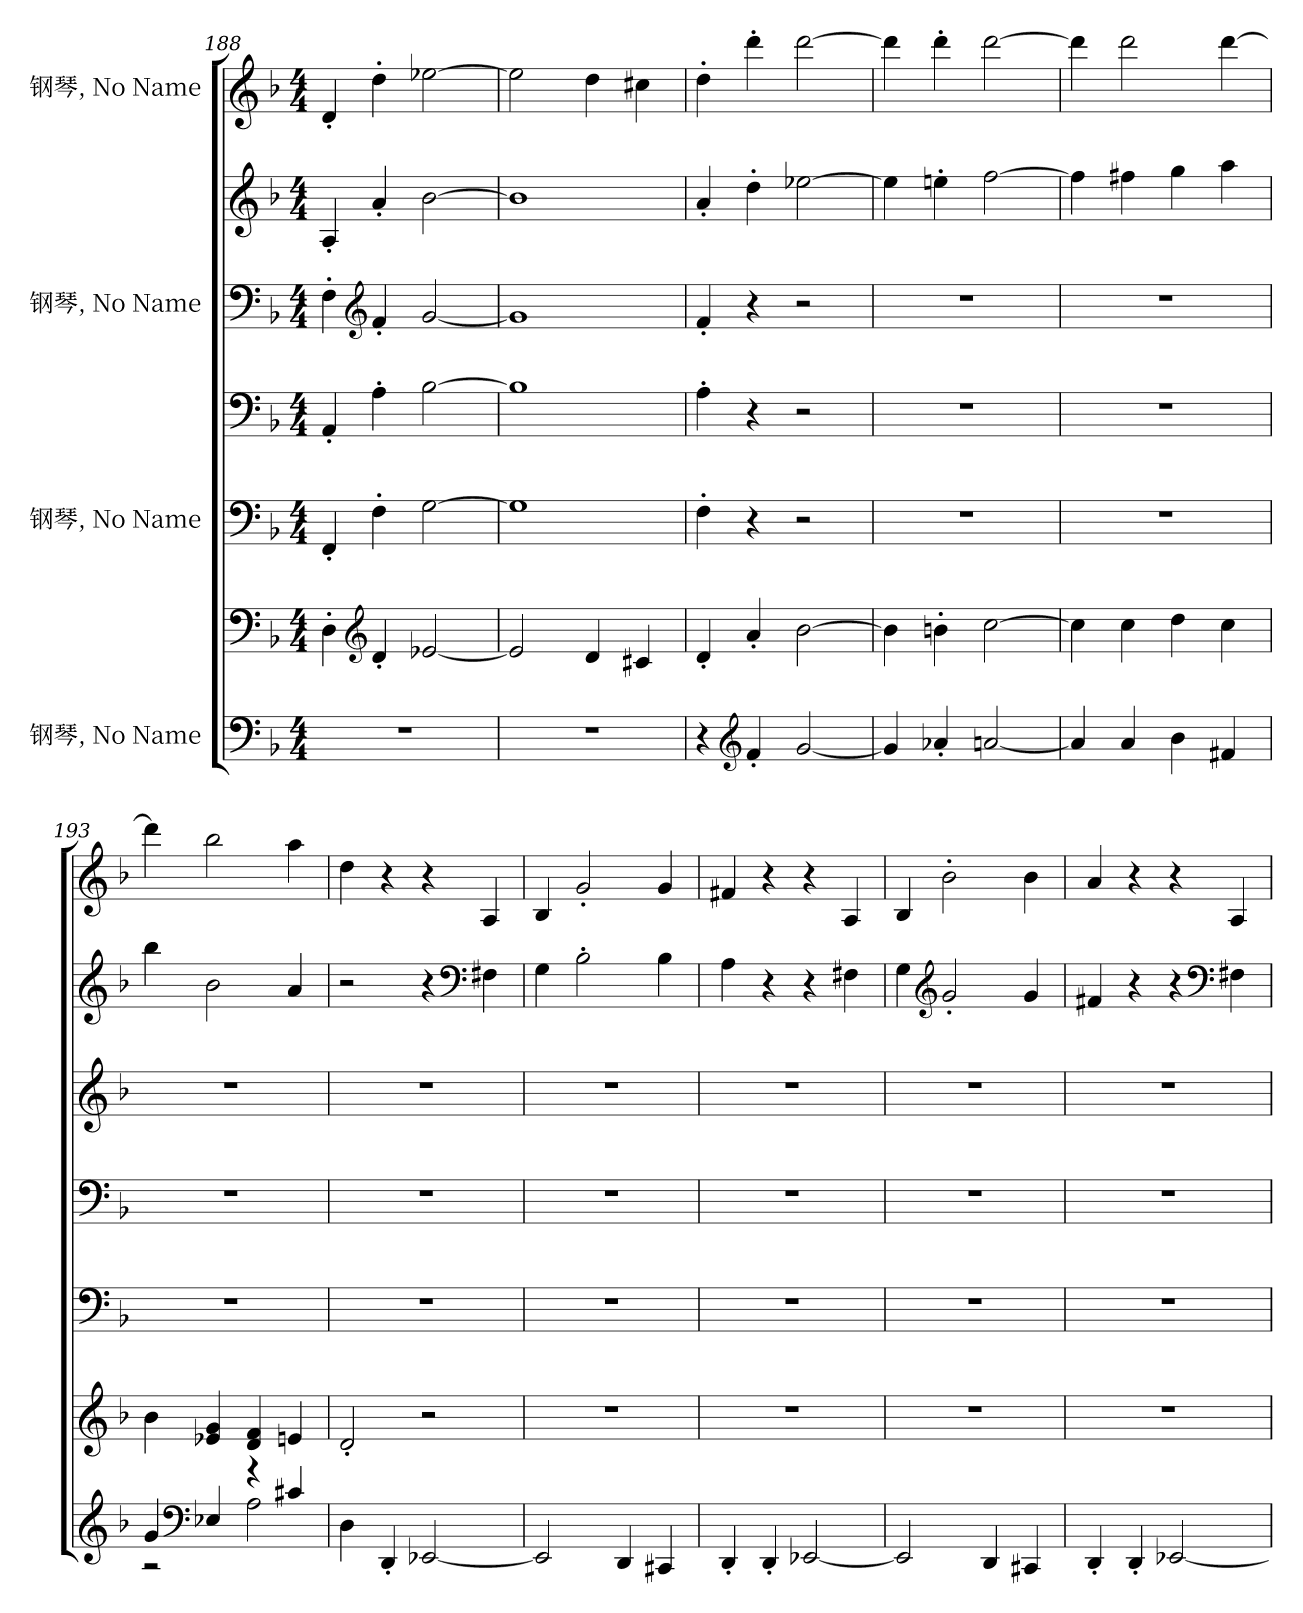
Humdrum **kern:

**kern	**kern	**kern	**kern	**kern	**kern	**kern
*part4	*part4	*part3	*part3	*part2	*part2	*part1
*staff7	*staff6	*staff5	*staff4	*staff3	*staff2	*staff1
*I"钢琴, No Name	*	*I"钢琴, No Name	*	*I"钢琴, No Name	*	*I"钢琴, No Name
*clefF4	*clefF4	*clefF4	*clefF4	*clefF4	*clefG2	*clefG2
*k[b-]	*k[b-]	*k[b-]	*k[b-]	*k[b-]	*k[b-]	*k[b-]
*M4/4	*M4/4	*M4/4	*M4/4	*M4/4	*M4/4	*M4/4
*MM237	*MM237	*MM237	*MM237	*MM237	*MM237	*MM237
=188	=188	=188	=188	=188	=188	=188
1r	4D'\	4FF'/	4AA'/	4F'\	4A'/	4d'/
*	*clefG2	*	*	*clefG2	*	*
*	*	*	*	*	*	*MM208
.	4d'/	4F'\	4A'\	4f'/	4a'/	4dd'\
*	*	*	*	*	*	*MM249
.	[2e-X/	[2G\	[2B-\	[2g/	[2b-\	[2ee-X\
!!LO:PB:g=z
=189	=189	=189	=189	=189	=189	=189
*	*	*	*	*	*	*MM232
1r	2e-/]	1G]	1B-]	1g]	1b-]	2ee-\]
.	4d/	.	.	.	.	4dd\
*	*	*	*	*	*	*MM228
.	4c#X/	.	.	.	.	4cc#X\
=190	=190	=190	=190	=190	=190	=190
*	*	*	*	*	*	*MM237
4r	4d'/	4F'\	4A'\	4f'/	4a'/	4dd'\
*clefG2	*	*	*	*	*	*
*	*	*	*	*	*	*MM210
4f'/	4a'/	4r	4r	4r	4dd'\	4ddd'\
*	*	*	*	*	*	*MM249
[2g/	[2b-\	2r	2r	2r	[2ee-X\	[2ddd\
=191	=191	=191	=191	=191	=191	=191
4g/]	4b-\]	1r	1r	1r	4ee-\]	4ddd\]
4a-X'/	4bn'\	.	.	.	4een'\	4ddd'\
*	*	*	*	*	*	*MM249
[2an/	[2cc\	.	.	.	[2ff\	[2ddd\
=192	=192	=192	=192	=192	=192	=192
4a/]	4cc\]	1r	1r	1r	4ff\]	4ddd\]
*	*	*	*	*	*	*MM239
4a/	4cc\	.	.	.	4ff#X\	2ddd\
4b-\	4dd\	.	.	.	4gg\	.
4f#X/	4cc\	.	.	.	4aa\	[4ddd\
=193	=193	=193	=193	=193	=193	=193
*^	*	*	*	*	*	*
4g/	2r	4b-\	1r	1r	1r	4bb-\	4ddd\]
*clefF4	*	*	*	*	*	*	*
4E-X/	.	4e-X/ 4g/	.	.	.	2b-\	2bb-\
4r	2A\	4d/ 4f/	.	.	.	.	.
*	*	*	*	*	*	*	*MM234
4c#X/	.	4en/	.	.	.	4a/	4aa\
*v	*v	*	*	*	*	*	*
=194	=194	=194	=194	=194	=194	=194
*	*	*	*	*	*	*MM249
4D\	2d'/	1r	1r	1r	2r	4dd\
*	*	*	*	*	*	*MM235
4DD'/	.	.	.	.	.	4r
*	*	*	*	*	*	*MM249
[2EE-X/	2r	.	.	.	4r	4r
*	*	*	*	*	*clefF4	*
*	*	*	*	*	*	*MM237
.	.	.	.	.	4F#X\	4A/
!!LO:PB:g=z
=195	=195	=195	=195	=195	=195	=195
*	*	*	*	*	*	*MM249
2EE-/]	1r	1r	1r	1r	4G\	4B-/
.	.	.	.	.	2B-'\	2g'/
4DD/	.	.	.	.	.	.
4CC#X/	.	.	.	.	4B-\	4g/
=196	=196	=196	=196	=196	=196	=196
*	*	*	*	*	*	*MM249
4DD'/	1r	1r	1r	1r	4A\	4f#X/
*	*	*	*	*	*	*MM235
4DD'/	.	.	.	.	4r	4r
*	*	*	*	*	*	*MM249
[2EE-X/	.	.	.	.	4r	4r
.	.	.	.	.	4F#X\	4A/
=197	=197	=197	=197	=197	=197	=197
*	*	*	*	*	*	*MM249
2EE-/]	1r	1r	1r	1r	4G\	4B-/
*	*	*	*	*	*clefG2	*
.	.	.	.	.	2g'/	2b-'\
4DD/	.	.	.	.	.	.
4CC#X/	.	.	.	.	4g/	4b-\
=198	=198	=198	=198	=198	=198	=198
*	*	*	*	*	*	*MM249
4DD'/	1r	1r	1r	1r	4f#X/	4a/
*	*	*	*	*	*	*MM235
4DD'/	.	.	.	.	4r	4r
*	*	*	*	*	*	*MM249
[2EE-X/	.	.	.	.	4r	4r
*	*	*	*	*	*clefF4	*
*	*	*	*	*	*	*MM237
.	.	.	.	.	4F#X\	4A/
=	=	=	=	=	=	=
*-	*-	*-	*-	*-	*-	*-
